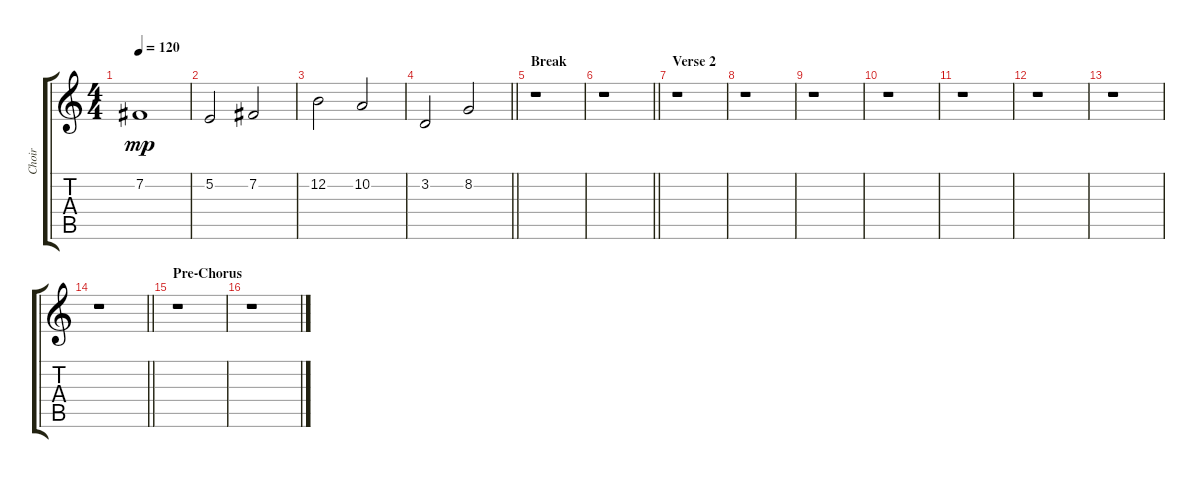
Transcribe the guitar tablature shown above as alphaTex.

\track ("Choir" "Choir") {instrument choiraahs}
\staff {score tabs}
\tuning (E4 B3 G3 D3 A2 E2) {hide}
\ts (4 4)
\tempo 120
\clef g2
\ks c
7.2.1{dy mp} |
5.2.2 7.2.2 |
12.2.2 10.2.2 |
\barLineRight lightlight
3.2.2 8.2.2 |
\section ("" "Break")
r.1 |
\barLineRight lightlight
r.1 |
\section ("" "Verse 2")
r.1 |
r.1 |
r.1 |
r.1 |
r.1 |
r.1 |
r.1 |
\barLineRight lightlight
r.1 |
\section ("" "Pre-Chorus")
r.1 |
r.1
